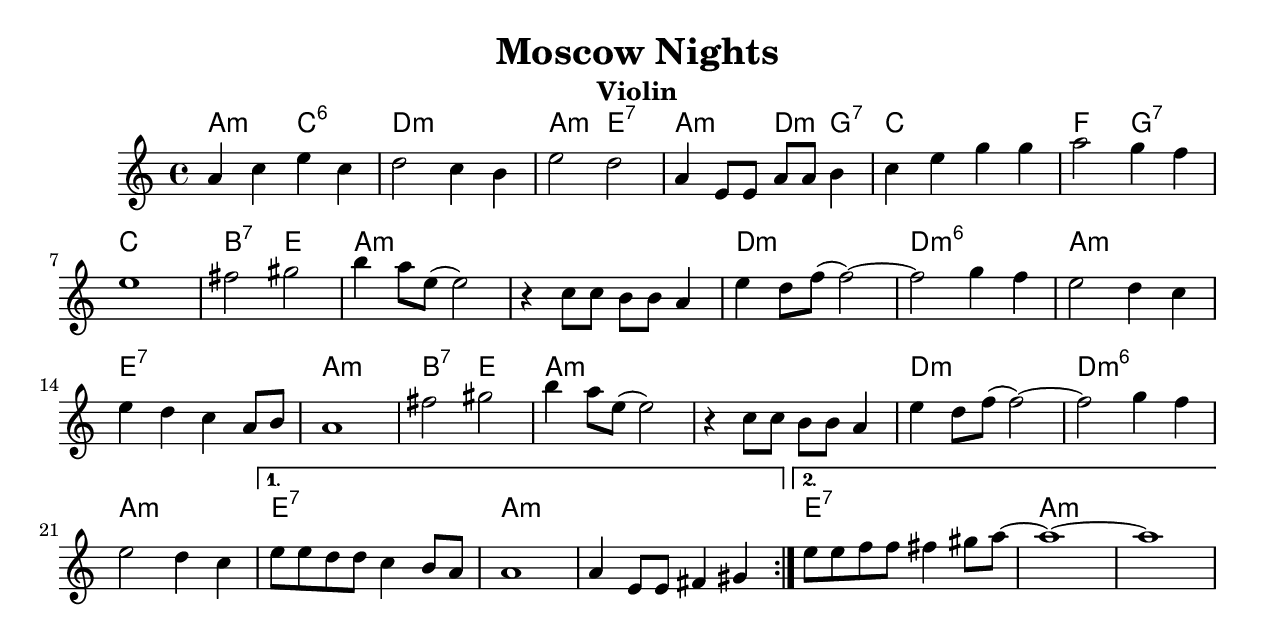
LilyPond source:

\version "2.18.0"
\include "english.ly"
\paper{
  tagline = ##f
  print-all-headers = ##t
  #(set-paper-size "letter")
}
date = #(strftime "%d-%m-%Y" (localtime (current-time)))

%\markup{ \italic{ " Updated " \date  }  }

%\markup{ Got something to say? }

global = {
  \clef treble
  \key d \minor
  \time 4/4
  \set Score.markFormatter = #format-mark-box-alphabet
}

%#################################### Melody ########################
melody = \relative c'' {
  \global
  %lead in notes

  \repeat volta 2{

    d4 f a f
    g2 f4 e
    a2 g
    d4 a8 a d d e4|

    f4 a c c
    d2 c4 bf
    a1
    b2 cs

    e4 d8 a(a2)
    r4 f8 f e e d4|
    a'4 g8 bf(bf2)~
    bf2 c4 bf

    a2 g4 f
    a4 g f d8 e
    d1
    b'2 cs

    e4 d8 a(a2)
    r4 f8 f e e d4
    a'4 g8 bf(bf2)~
    bf2 c4 bf
    a2 g4 f
  }
  \alternative {
    {
      a8 a g g f4 e8 d
      d1
      d4 a8 a b4 cs
    }
    {
      a'8 a bf bf b4 cs8 d~
      d1~
      d1
    }
  }

  \repeat volta 2{

  }
  % \alternative { { }{ } }

}
%################################# Lyrics #####################
%\addlyrics{  }
%################################# Chords #######################
harmonies = \chordmode {
  d2:m
  f2:6
  g1:m
  d2:m
  a2:7
  d2:m
  g4:m
  c4:7
  f1
  bf2
  c2:7
  f1   %7
  e2:7
  a2
  %
  d1*2:m
  g1:m
  g1:m6
  d1:m
  a1:7
  d1:m   %15
  e2:7
  a2
  d1*2:m
  g1:m
  g1:m6
  d1:m
  %
  a1:7
  d1*2:m
  a1:7
  d1*2:m
}

\score {
  <<
    \new ChordNames {
      \set chordChanges = ##f
     \transpose d a\harmonies
    }
    \new Staff
   \transpose d a, \melody
  >>
  \header{
    title= "Moscow Nights"
    subtitle=""
    composer= ""
    instrument = "Violin"
    arranger= ""
  }
  \layout{indent = 1.0\cm}
  \midi {
    \tempo 4 = 120

    % \midi { }
  }
}
%{
% more verses:
\markup{}
\markup {
  \fill-line {
    \hspace #0.1 % distance from left margin
    \column {
      \line { "1."
	\column {
	  ""
	}
      }
      \hspace #0.2 % vertical distance between verses
      \line { "2."
	\column {
	 ""
	}
      }
    }
    \hspace #0.1  % horiz. distance between columns
    \column {
      \line { "3."
	\column {
	  ""
	}
      }
      \hspace #0.2 % distance between verses
      \line { "4."
	\column {
	 ""
	}
      }
    }
    \hspace #0.1 % distance to right margin
  }
}

%}
